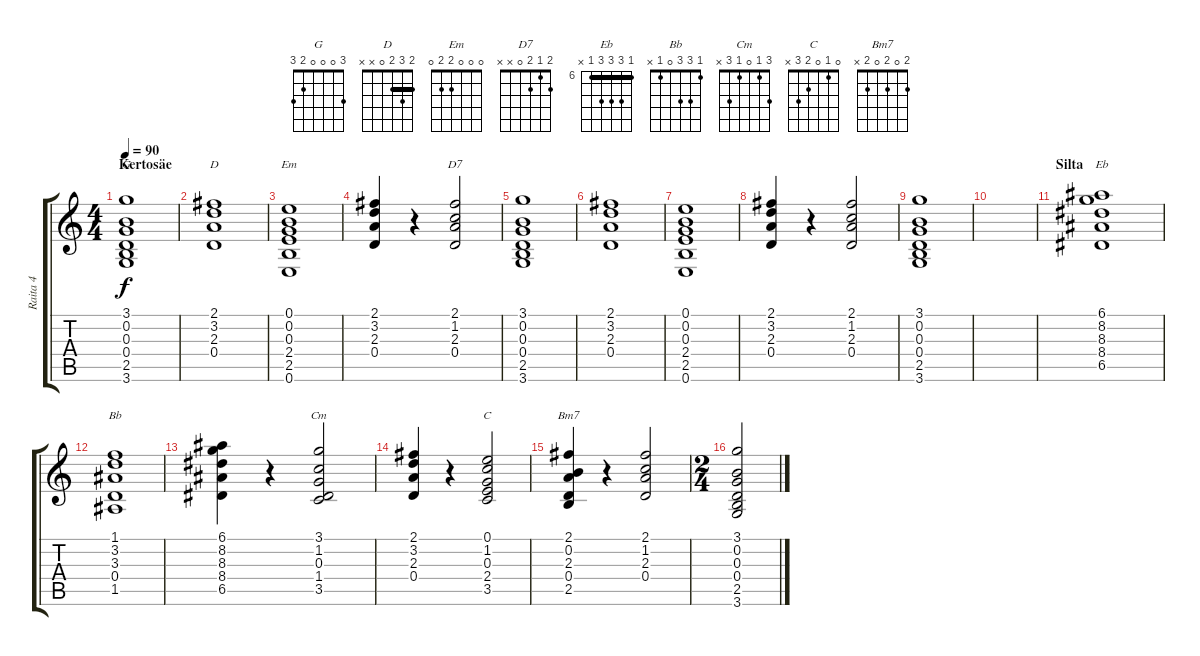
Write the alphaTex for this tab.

\track ("Raita 4" "Raita 4") {instrument acousticguitarnylon}
\staff {score tabs}
\tuning (E4 B3 G3 D3 A2 E2) {hide}
\chord ("G" 3 0 0 0 2 3)
\chord ("D" 2 3 2 0 x x) {barre 2}
\chord ("Em" 0 0 0 2 2 0)
\chord ("D7" 2 1 2 0 x x)
\chord ("Eb" 6 8 8 8 6 x) {firstfret 6 barre 6}
\chord ("Bb" 1 3 3 0 1 x)
\chord ("Cm" 3 1 0 1 3 x)
\chord ("C" 0 1 0 2 3 x)
\chord ("Bm7" 2 0 2 0 2 x)
\ts (4 4)
\section ("" "Kertosäe")
\tempo 90
\clef g2
\ks c
(3.1 0.2 0.3 0.4 2.5 3.6).1{ch "G" dy f} |
(2.1 3.2 2.3 0.4).1{ch "D"} |
(0.1 0.2 0.3 2.4 2.5 0.6).1{ch "Em"} |
(2.1 3.2 2.3 0.4).4 r.4 (2.1 1.2 2.3 0.4).2{ch "D7"} |
(3.1 0.2 0.3 0.4 2.5 3.6).1 |
(2.1 3.2 2.3 0.4).1 |
(0.1 0.2 0.3 2.4 2.5 0.6).1 |
(2.1 3.2 2.3 0.4).4 r.4 (2.1 1.2 2.3 0.4).2 |
(3.1 0.2 0.3 0.4 2.5 3.6).1 |
|
\section ("" "Silta")
(6.1 8.2 8.3 8.4 6.5).1{ch "Eb"} |
(1.1 3.2 3.3 0.4 1.5).1{ch "Bb"} |
(6.1 8.2 8.3 8.4 6.5).4 r.4 (3.1 1.2 0.3 1.4 3.5).2{ch "Cm"} |
(2.1 3.2 2.3 0.4).4 r.4 (0.1 1.2 0.3 2.4 3.5).2{ch "C"} |
(2.1 0.2 2.3 0.4 2.5).4{ch "Bm7"} r.4 (2.1 1.2 2.3 0.4).2 |
\ts (2 4)
(3.1 0.2 0.3 0.4 2.5 3.6).2
